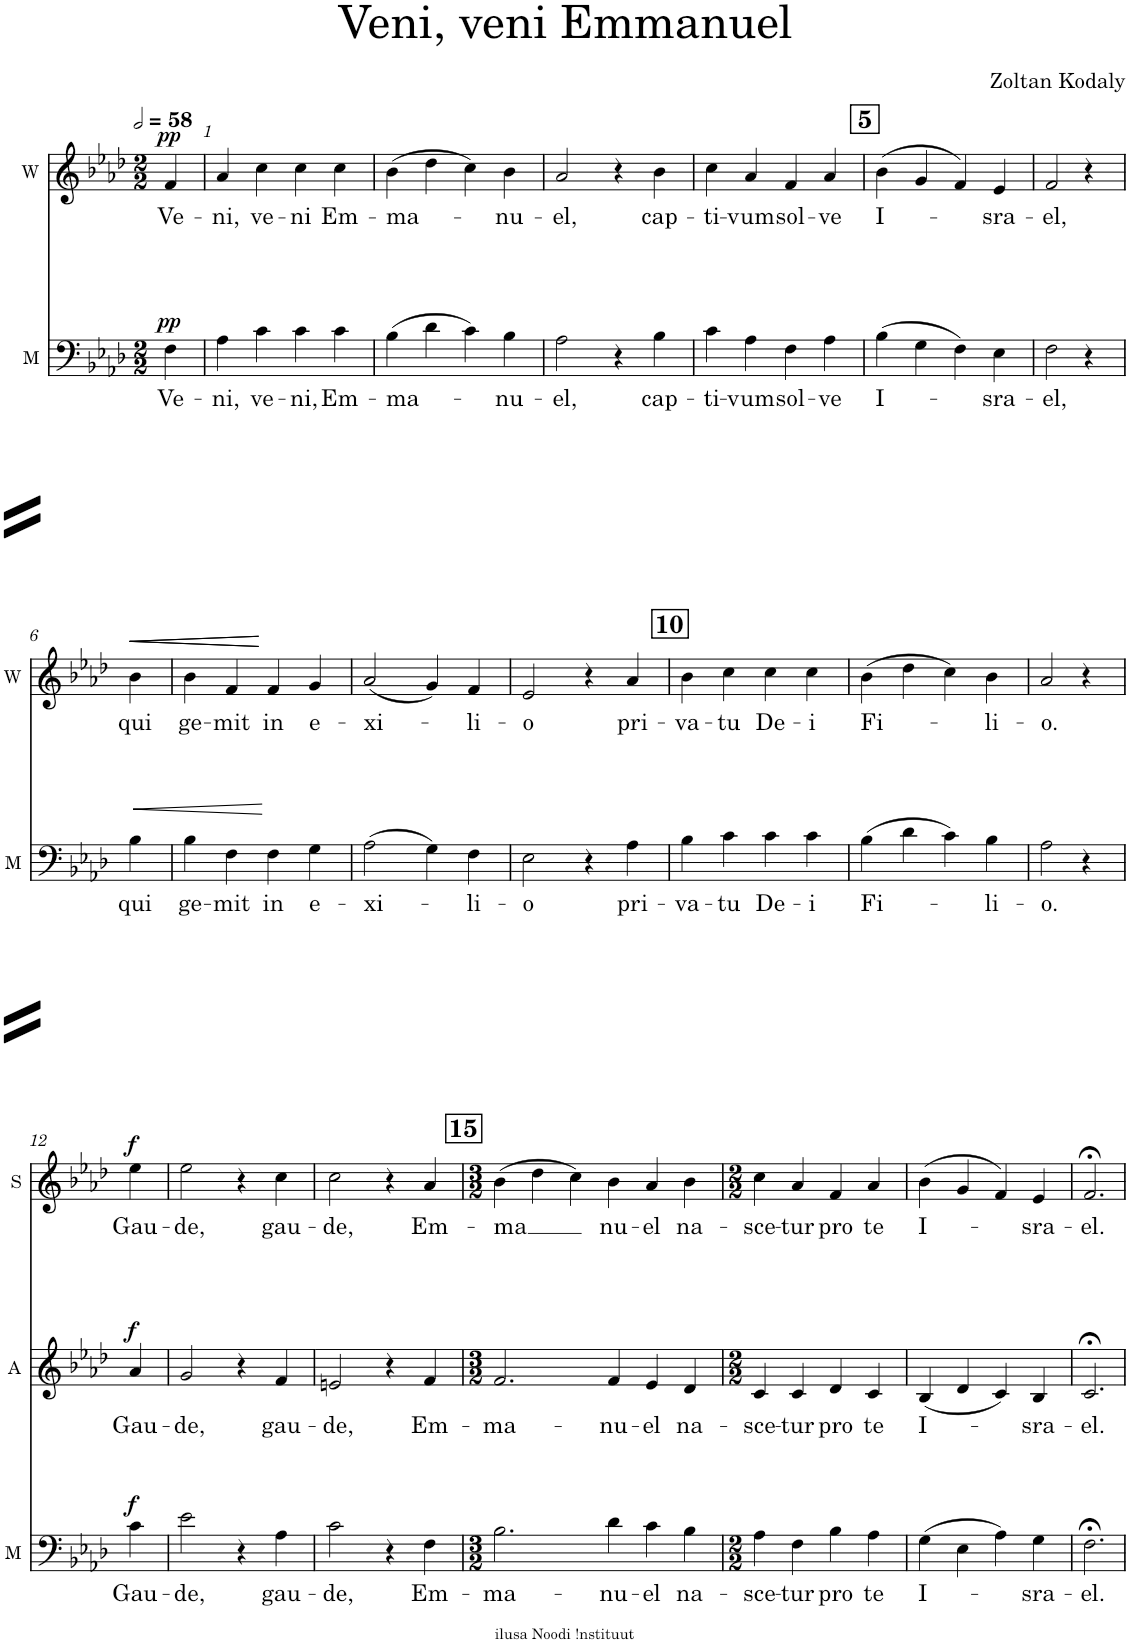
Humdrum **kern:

**kern	**text	**dynam	**kern	**text	**dynam	**kern	**kern	**kern	**text	**dynam	**kern	**text	**dynam
*part6	*part6	*part6	*part5	*part5	*part5	*part4	*part3	*part2	*part2	*part2	*part1	*part1	*part1
*staff6	*staff6	*staff6	*staff5	*staff5	*staff5	*staff4	*staff3	*staff2	*staff2	*staff2	*staff1	*staff1	*staff1
*I"M	*	*	*I"W	*	*	*I"B	*I"T	*I"A	*	*	*I"S	*	*
*I'M	*	*	*I'W	*	*	*I'B	*I'T	*I'A	*	*	*I'S	*	*
*clefF4	*	*	*clefG2	*	*	*clefF4	*clefGv2	*clefG2	*	*	*clefG2	*	*
*k[b-e-a-d-]	*	*	*k[b-e-a-d-]	*	*	*k[b-e-a-d-]	*k[b-e-a-d-]	*k[b-e-a-d-]	*	*	*k[b-e-a-d-]	*	*
*M2/2	*	*	*M2/2	*	*	*M2/2	*M2/2	*M2/2	*	*	*M2/2	*	*
*MM116	*	*	*MM116	*	*	*MM116	*MM116	*MM116	*	*	*MM116	*	*
=	=	=	=	=	=	=	=	=	=	=	=	=	=
!	!LO:LY:b	!LO:DY:a	!	!LO:LY:b	!LO:DY:a	!	!	!	!	!	!	!	!
4F\	Ve-	pp	4f/	Ve-	pp	4r	4r	4r	.	.	4r	.	.
=1	=1	=1	=1	=1	=1	=1	=1	=1	=1	=1	=1	=1	=1
!	!LO:LY:b	!	!	!LO:LY:b	!	!	!	!	!	!	!	!	!
4A-\	-ni,	.	4a-/	-ni,	.	1r	1r	1r	.	.	1r	.	.
!	!LO:LY:b	!	!	!LO:LY:b	!	!	!	!	!	!	!	!	!
4c\	ve-	.	4cc\	ve-	.	.	.	.	.	.	.	.	.
!	!LO:LY:b	!	!	!LO:LY:b	!	!	!	!	!	!	!	!	!
4c\	-ni,	.	4cc\	-ni	.	.	.	.	.	.	.	.	.
!	!LO:LY:b	!	!	!LO:LY:b	!	!	!	!	!	!	!	!	!
4c\	Em-	.	4cc\	Em-	.	.	.	.	.	.	.	.	.
=2	=2	=2	=2	=2	=2	=2	=2	=2	=2	=2	=2	=2	=2
!	!LO:LY:b	!	!	!LO:LY:b	!	!	!	!	!	!	!	!	!
(4B-\	-ma-	.	(4b-\	-ma-	.	1r	1r	1r	.	.	1r	.	.
4d-\	.	.	4dd-\	.	.	.	.	.	.	.	.	.	.
4c\)	.	.	4cc\)	.	.	.	.	.	.	.	.	.	.
!	!LO:LY:b	!	!	!LO:LY:b	!	!	!	!	!	!	!	!	!
4B-\	-nu-	.	4b-\	-nu-	.	.	.	.	.	.	.	.	.
=3	=3	=3	=3	=3	=3	=3	=3	=3	=3	=3	=3	=3	=3
!	!LO:LY:b	!	!	!LO:LY:b	!	!	!	!	!	!	!	!	!
2A-\	-el,	.	2a-/	-el,	.	1r	1r	1r	.	.	1r	.	.
4r	.	.	4r	.	.	.	.	.	.	.	.	.	.
!	!LO:LY:b	!	!	!LO:LY:b	!	!	!	!	!	!	!	!	!
4B-\	cap-	.	4b-\	cap-	.	.	.	.	.	.	.	.	.
=4	=4	=4	=4	=4	=4	=4	=4	=4	=4	=4	=4	=4	=4
!	!LO:LY:b	!	!	!LO:LY:b	!	!	!	!	!	!	!	!	!
4c\	-ti-	.	4cc\	-ti-	.	1r	1r	1r	.	.	1r	.	.
!	!LO:LY:b	!	!	!LO:LY:b	!	!	!	!	!	!	!	!	!
4A-\	-vum	.	4a-/	-vum	.	.	.	.	.	.	.	.	.
!	!LO:LY:b	!	!	!LO:LY:b	!	!	!	!	!	!	!	!	!
4F\	sol-	.	4f/	sol-	.	.	.	.	.	.	.	.	.
!	!LO:LY:b	!	!	!LO:LY:b	!	!	!	!	!	!	!	!	!
4A-\	-ve	.	4a-/	-ve	.	.	.	.	.	.	.	.	.
!!LO:REH:place=s1:a:B:cj:fs=14:t=5
=5	=5	=5	=5	=5	=5	=5	=5	=5	=5	=5	=5	=5	=5
!	!LO:LY:b	!	!	!LO:LY:b	!	!	!	!	!	!	!	!	!
(4B-\	I-	.	(4b-\	I-	.	1r	1r	1r	.	.	1r	.	.
4G\	.	.	4g/	.	.	.	.	.	.	.	.	.	.
4F\)	.	.	4f/)	.	.	.	.	.	.	.	.	.	.
!	!LO:LY:b	!	!	!LO:LY:b	!	!	!	!	!	!	!	!	!
4E-\	-sra-	.	4e-/	-sra-	.	.	.	.	.	.	.	.	.
=5X1	=5X1	=5X1	=5X1	=5X1	=5X1	=5X1	=5X1	=5X1	=5X1	=5X1	=5X1	=5X1	=5X1
!	!LO:LY:b	!	!	!LO:LY:b	!	!	!	!	!	!	!	!	!
2F\	-el,	.	2f/	-el,	.	4r	4r	4r	.	.	4r	.	.
.	.	.	.	.	.	4r	4r	4r	.	.	4r	.	.
4r	.	.	4r	.	.	4r	4r	4r	.	.	4r	.	.
!!LO:LB:g=z
=6	=6	=6	=6	=6	=6	=6	=6	=6	=6	=6	=6	=6	=6
!	!LO:LY:b	!LO:HP:b	!	!LO:LY:b	!LO:HP:b	!	!	!	!	!	!	!	!
4B-\	qui	<	4b-\	qui	<	1r	1r	1r	.	.	1r	.	.
2.ryy	.	.	2.ryy	.	.	.	.	.	.	.	.	.	.
=7	=7	=7	=7	=7	=7	=7	=7	=7	=7	=7	=7	=7	=7
!	!LO:LY:b	!	!	!LO:LY:b	!LO:HP:b	!	!	!	!	!	!	!	!
4B-\	ge-	.	4b-\	ge-	<	1r	1r	1r	.	.	1r	.	.
!	!LO:LY:b	!	!	!LO:LY:b	!	!	!	!	!	!	!	!	!
4F\	-mit	.	4f/	-mit	.	.	.	.	.	.	.	.	.
!	!LO:LY:b	!	!	!LO:LY:b	!	!	!	!	!	!	!	!	!
4F\	in	[	4f/	in	[ [	.	.	.	.	.	.	.	.
!	!LO:LY:b	!	!	!LO:LY:b	!	!	!	!	!	!	!	!	!
4G\	e-	.	4g/	e-	.	.	.	.	.	.	.	.	.
=8	=8	=8	=8	=8	=8	=8	=8	=8	=8	=8	=8	=8	=8
!	!LO:LY:b	!	!	!LO:LY:b	!	!	!	!	!	!	!	!	!
(2A-\	-xi-	.	(2a-/	-xi-	.	1r	1r	1r	.	.	1r	.	.
4G\)	.	.	4g/)	.	.	.	.	.	.	.	.	.	.
!	!LO:LY:b	!	!	!LO:LY:b	!	!	!	!	!	!	!	!	!
4F\	-li-	.	4f/	-li-	.	.	.	.	.	.	.	.	.
=9	=9	=9	=9	=9	=9	=9	=9	=9	=9	=9	=9	=9	=9
!	!LO:LY:b	!	!	!LO:LY:b	!	!	!	!	!	!	!	!	!
2E-\	-o	.	2e-/	-o	.	1r	1r	1r	.	.	1r	.	.
4r	.	.	4r	.	.	.	.	.	.	.	.	.	.
!	!LO:LY:b	!	!	!LO:LY:b	!	!	!	!	!	!	!	!	!
4A-\	pri-	.	4a-/	pri-	.	.	.	.	.	.	.	.	.
!!LO:REH:place=s1:a:B:cj:fs=14:t=10
=10	=10	=10	=10	=10	=10	=10	=10	=10	=10	=10	=10	=10	=10
!	!LO:LY:b	!	!	!LO:LY:b	!	!	!	!	!	!	!	!	!
4B-\	-va-	.	4b-\	-va-	.	1r	1r	1r	.	.	1r	.	.
!	!LO:LY:b	!	!	!LO:LY:b	!	!	!	!	!	!	!	!	!
4c\	-tu	.	4cc\	-tu	.	.	.	.	.	.	.	.	.
!	!LO:LY:b	!	!	!LO:LY:b	!	!	!	!	!	!	!	!	!
4c\	De-	.	4cc\	De-	.	.	.	.	.	.	.	.	.
!	!LO:LY:b	!	!	!LO:LY:b	!	!	!	!	!	!	!	!	!
4c\	-i	.	4cc\	-i	.	.	.	.	.	.	.	.	.
=11	=11	=11	=11	=11	=11	=11	=11	=11	=11	=11	=11	=11	=11
!	!LO:LY:b	!	!	!LO:LY:b	!	!	!	!	!	!	!	!	!
(4B-\	Fi-	.	(4b-\	Fi-	.	1r	1r	1r	.	.	1r	.	.
4d-\	.	.	4dd-\	.	.	.	.	.	.	.	.	.	.
4c\)	.	.	4cc\)	.	.	.	.	.	.	.	.	.	.
!	!LO:LY:b	!	!	!LO:LY:b	!	!	!	!	!	!	!	!	!
4B-\	-li-	.	4b-\	-li-	.	.	.	.	.	.	.	.	.
=11X2	=11X2	=11X2	=11X2	=11X2	=11X2	=11X2	=11X2	=11X2	=11X2	=11X2	=11X2	=11X2	=11X2
!	!LO:LY:b	!	!	!LO:LY:b	!	!	!	!	!	!	!	!	!
2A-\	-o.	.	2a-/	-o.	.	4r	4r	4r	.	.	4r	.	.
.	.	.	.	.	.	4r	4r	4r	.	.	4r	.	.
4r	.	.	4r	.	.	4r	4r	4r	.	.	4r	.	.
!!LO:LB:g=z
=12	=12	=12	=12	=12	=12	=12	=12	=12	=12	=12	=12	=12	=12
!	!LO:LY:b	!LO:DY:a	!	!	!	!	!	!	!LO:LY:b	!LO:DY:a	!	!LO:LY:b	!LO:DY:a
4c\	Gau-	f	1r	.	.	1r	1r	4a-/	Gau-	f	4ee-\	Gau-	f
2.ryy	.	.	.	.	.	.	.	2.ryy	.	.	2.ryy	.	.
=13	=13	=13	=13	=13	=13	=13	=13	=13	=13	=13	=13	=13	=13
!	!LO:LY:b	!	!	!	!	!	!	!	!LO:LY:b	!	!	!LO:LY:b	!
2e-\	-de,	.	1r	.	.	1r	1r	2g/	-de,	.	2ee-\	-de,	.
4r	.	.	.	.	.	.	.	4r	.	.	4r	.	.
!	!LO:LY:b	!	!	!	!	!	!	!	!LO:LY:b	!	!	!LO:LY:b	!
4A-\	gau-	.	.	.	.	.	.	4f/	gau-	.	4cc\	gau-	.
=14	=14	=14	=14	=14	=14	=14	=14	=14	=14	=14	=14	=14	=14
!	!LO:LY:b	!	!	!	!	!	!	!	!LO:LY:b	!	!	!LO:LY:b	!
2c\	-de,	.	1r	.	.	1r	1r	2en/	-de,	.	2cc\	-de,	.
4r	.	.	.	.	.	.	.	4r	.	.	4r	.	.
!	!LO:LY:b	!	!	!	!	!	!	!	!LO:LY:b	!	!	!LO:LY:b	!
4F\	Em-	.	.	.	.	.	.	4f/	Em-	.	4a-/	Em-	.
!!LO:REH:place=s1:a:B:cj:fs=14:t=15
=15	=15	=15	=15	=15	=15	=15	=15	=15	=15	=15	=15	=15	=15
*M3/2	*	*	*M3/2	*	*	*M3/2	*M3/2	*M3/2	*	*	*M3/2	*	*
!	!LO:LY:b	!	!	!	!	!	!	!	!LO:LY:b	!	!	!LO:LY:b	!
2.B-\	-ma-	.	1.r	.	.	1.r	1.r	2.f/	-ma-	.	(4b-\	-ma	.
.	.	.	.	.	.	.	.	.	.	.	4dd-\	.	.
.	.	.	.	.	.	.	.	.	.	.	4cc\)	.	.
!	!LO:LY:b	!	!	!	!	!	!	!	!LO:LY:b	!	!	!LO:LY:b	!
4d-\	-nu-	.	.	.	.	.	.	4f/	-nu-	.	4b-\	nu-	.
!	!LO:LY:b	!	!	!	!	!	!	!	!LO:LY:b	!	!	!LO:LY:b	!
4c\	-el	.	.	.	.	.	.	4e-/	-el	.	4a-/	-el	.
!	!LO:LY:b	!	!	!	!	!	!	!	!LO:LY:b	!	!	!LO:LY:b	!
4B-\	na-	.	.	.	.	.	.	4d-/	na-	.	4b-\	na-	.
=16	=16	=16	=16	=16	=16	=16	=16	=16	=16	=16	=16	=16	=16
*M2/2	*	*	*M2/2	*	*	*M2/2	*M2/2	*M2/2	*	*	*M2/2	*	*
!	!LO:LY:b	!	!	!	!	!	!	!	!LO:LY:b	!	!	!LO:LY:b	!
4A-\	-sce-	.	1r	.	.	1r	1r	4c/	-sce-	.	4cc\	-sce-	.
!	!LO:LY:b	!	!	!	!	!	!	!	!LO:LY:b	!	!	!LO:LY:b	!
4F\	-tur	.	.	.	.	.	.	4c/	-tur	.	4a-/	-tur	.
!	!LO:LY:b	!	!	!	!	!	!	!	!LO:LY:b	!	!	!LO:LY:b	!
4B-\	pro	.	.	.	.	.	.	4d-/	pro	.	4f/	pro	.
!	!LO:LY:b	!	!	!	!	!	!	!	!LO:LY:b	!	!	!LO:LY:b	!
4A-\	te	.	.	.	.	.	.	4c/	te	.	4a-/	te	.
=17	=17	=17	=17	=17	=17	=17	=17	=17	=17	=17	=17	=17	=17
!	!LO:LY:b	!	!	!	!	!	!	!	!LO:LY:b	!	!	!LO:LY:b	!
(4G\	I-	.	1r	.	.	1r	1r	(4B-/	I-	.	(4b-\	I-	.
4E-\	.	.	.	.	.	.	.	4d-/	.	.	4g/	.	.
4A-\)	.	.	.	.	.	.	.	4c/)	.	.	4f/)	.	.
!	!LO:LY:b	!	!	!	!	!	!	!	!LO:LY:b	!	!	!LO:LY:b	!
4G\	-sra-	.	.	.	.	.	.	4B-/	-sra-	.	4e-/	-sra-	.
=17X3	=17X3	=17X3	=17X3	=17X3	=17X3	=17X3	=17X3	=17X3	=17X3	=17X3	=17X3	=17X3	=17X3
!	!LO:LY:b	!	!	!	!	!	!	!	!LO:LY:b	!	!	!LO:LY:b	!
2.F;<\	-el.	.	4r	.	.	4r	4r	2.c;</	-el.	.	2.f;</	-el.	.
.	.	.	4r	.	.	4r	4r	.	.	.	.	.	.
.	.	.	4r	.	.	4r	4r	.	.	.	.	.	.
=	=	=	=	=	=	=	=	=	=	=	=	=	=
*-	*-	*-	*-	*-	*-	*-	*-	*-	*-	*-	*-	*-	*-
